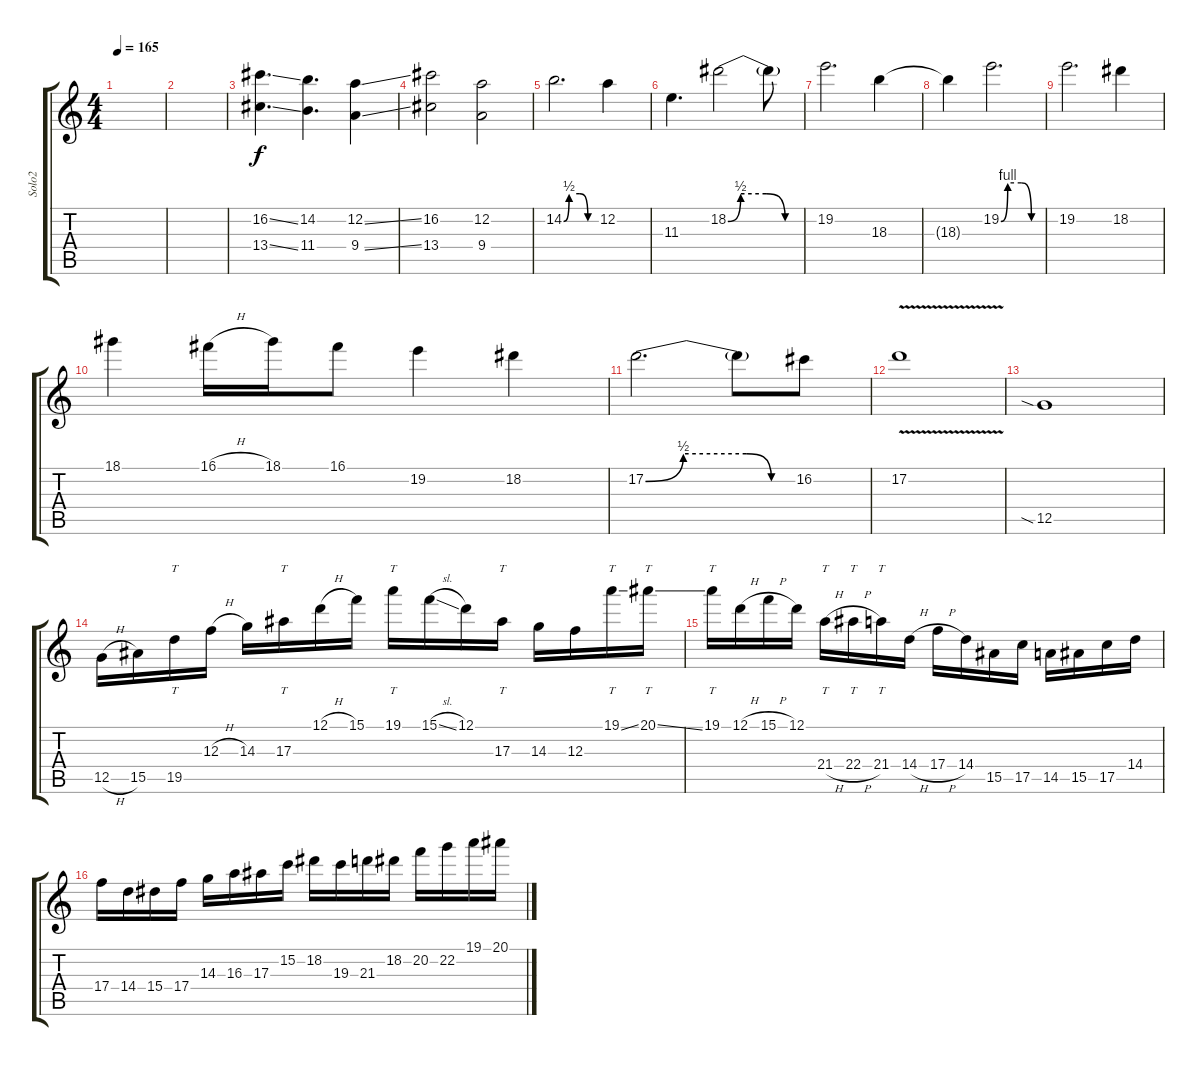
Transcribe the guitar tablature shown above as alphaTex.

\track ("Solo2" "Solo2") {instrument distortionguitar}
\staff {score tabs}
\tuning (D4 A3 F3 C3 G2 D2) {hide}
\ts (4 4)
\tempo 165
\clef g2
\ks c
|
|
(16.2{ss} 13.4{ss}).4{d} (14.2 11.4).4{d} (12.2{ss} 9.4{ss}).4 |
(16.2 13.4).2 (12.2 9.4).2 |
14.2{be (custom 0 0 10 2 30 2 45 0 60 0)}.2{d} 12.2.4 |
11.3.4{d} 18.2{be (custom 0 0 10 2 30 2 45 0 60 0)}.2 18.2{t}.8 |
19.2.2{d} 18.3.4 |
18.3{t}.4 19.2{be (custom 0 0 10 4 30 4 45 0 60 0)}.2{d} |
19.2.2{d} 18.2.4 |
18.1.4 16.1{h}.16 18.1.16 16.1.8 19.2.4 18.2.4 |
17.2{be (custom 0 0 15 2 40 2 50 0 60 0)}.2{d} 17.2{t}.8 16.2.8 |
17.2{v}.1 |
12.5{sia}.1 |
12.5{h}.16 15.5.16 19.5.16{tt} 12.3{h}.16 14.3.16 17.3.16{tt} 12.1{h}.16 15.1.16 19.1.16{tt} 15.1{sl}.16 12.1.16 17.3.16{tt} 14.3.16 12.3.16 19.1{ss}.16{tt} 20.1{ss}.16{tt} |
19.1.16{tt} 12.1{h}.16 15.1{h}.16 12.1.16 21.4{h}.16{tt} 22.4{h}.16{tt} 21.4.16{tt} 14.4{h}.16 17.4{h}.16 14.4.16 15.5.16 17.5.16 14.5.16 15.5.16 17.5.16 14.4.16 |
17.4.16 14.4.16 15.4.16 17.4.16 14.3.16 16.3.16 17.3.16 15.2.16 18.2.16 19.3.16 21.3.16 18.2.16 20.2.16 22.2.16 19.1.16 20.1.16
